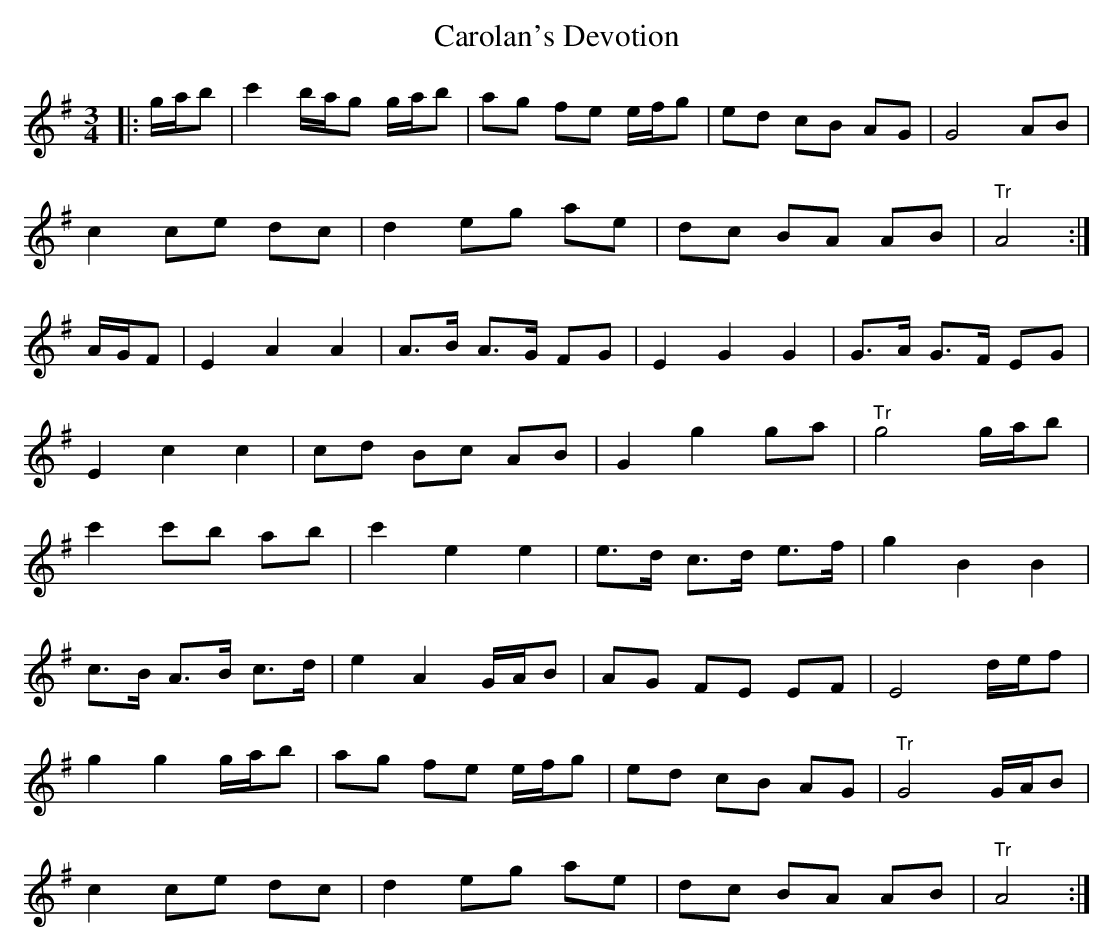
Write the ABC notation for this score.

X:1
T: Carolan's Devotion
M: 3/4
L: 1/8
K: Gmaj
|:g/a/b|c'2b/a/g g/a/b|ag fe e/f/g|ed cB AG|G4AB|
c2ce dc|d2eg ae|dc BA AB|"Tr"A4:|
A/G/F|E2A2A2|A3/2B/ A3/2G/ FG|E2G2G2|G3/2A/ G3/2F/ EG|
E2c2c2|cd Bc AB|G2g2ga|"Tr"g4g/a/b|
c'2c'b ab|c'2e2e2|e3/2d/ c3/2d/ e3/2f/|g2B2B2|
c3/2B/ A3/2B/ c3/2d/|e2A2G/A/B|AG FE EF|E4d/e/f|
g2g2g/a/b|ag fe e/f/g|ed cB AG|"Tr"G4G/A/B|
c2ce dc|d2eg ae|dc BA AB|"Tr"A4:|
